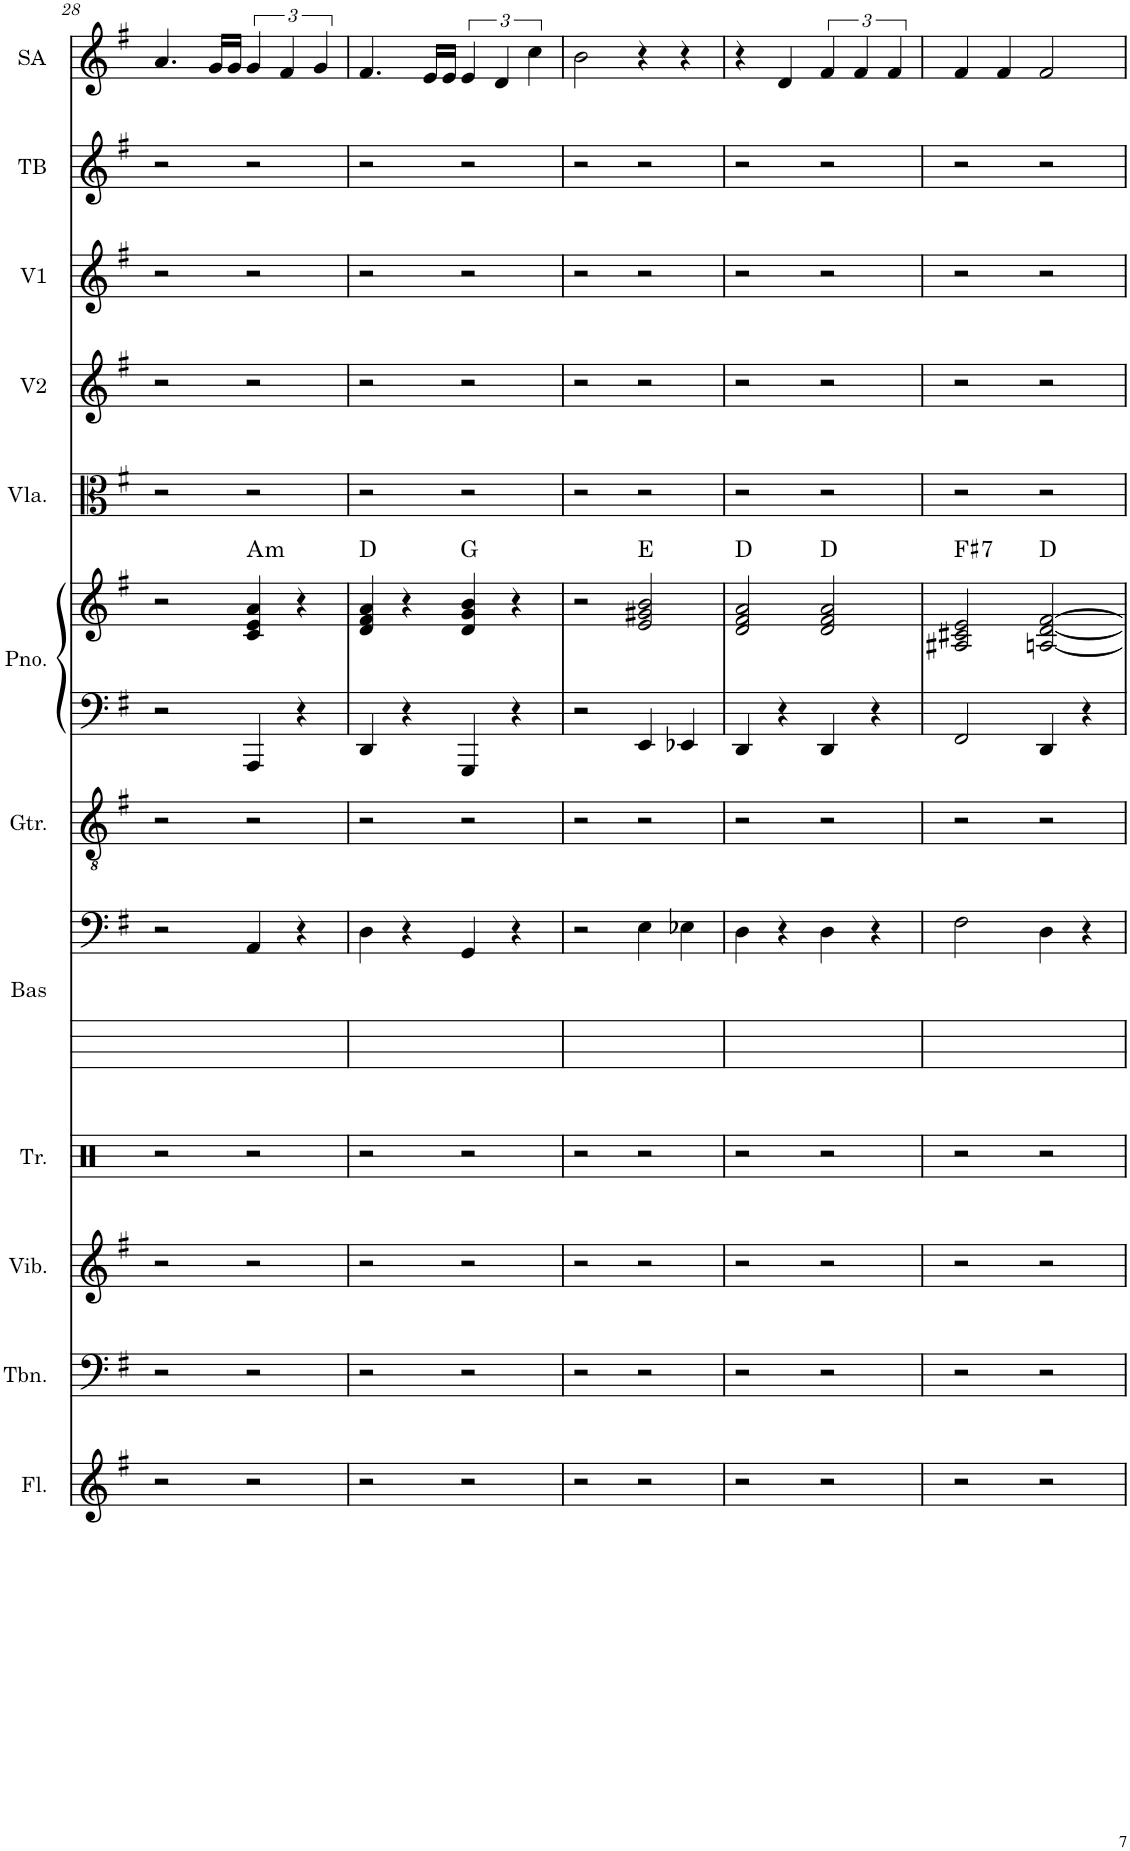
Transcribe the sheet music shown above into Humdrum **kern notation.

**kern	**kern	**kern	**kern	**kern	**kern	**kern	**kern	**kern	**harte	**kern	**kern	**kern	**kern	**kern
*part12	*part11	*part10	*part9	*part8	*part8	*part7	*part6	*part6	*part6	*part5	*part4	*part3	*part2	*part1
*staff14	*staff13	*staff12	*staff11	*staff10	*staff9	*staff8	*staff7	*staff6	*	*staff5	*staff4	*staff3	*staff2	*staff1
*I"Flute	*I"Trombone	*I"Vibraphone	*I"Trummor	*I"Bas	*	*I"Gitarr	*I"Piano	*	*	*I"Viola	*I"Violin 2	*I"Violin 1	*I"TB	*I"SA
*I'Fl.	*I'Tbn.	*I'Vib.	*I'Tr.	*I'Bas	*	*I'Gtr.	*I'Pno.	*	*	*I'Vla.	*I'V2	*I'V1	*I'TB	*I'SA
!!LO:PB:g=z
*clefG2	*clefF4	*clefG2	*clefX	*	*clefF4	*clefGv2	*clefF4	*clefG2	*	*clefC3	*clefG2	*clefG2	*clefG2	*clefG2
*	*	*	*	*Trd7c12	*Trd7c12	*	*	*	*	*	*	*	*	*
*k[f#]	*k[f#]	*k[f#]	*k[]	*k[f#]	*k[f#]	*k[f#]	*k[f#]	*k[f#]	*	*k[f#]	*k[f#]	*k[f#]	*k[f#]	*k[f#]
*M4/4	*M4/4	*M4/4	*M4/4	*M4/4	*M4/4	*M4/4	*M4/4	*M4/4	*	*M4/4	*M4/4	*M4/4	*M4/4	*M4/4
=28	=28	=28	=28	=28	=28	=28	=28	=28	=28	=28	=28	=28	=28	=28
2r	2r	2r	2r	2r	2r	2r	2r	2r	.	2r	2r	2r	2r	4.a/
.	.	.	.	.	.	.	.	.	.	.	.	.	.	16g/LL
.	.	.	.	.	.	.	.	.	.	.	.	.	.	16g/JJ
!	!	!	!	!	!	!	!	!	!LO:H:kt=m	!	!	!	!	!
2r	2r	2r	2r	2r	4AA/	2r	4AAA/	4c/ 4e/ 4a/	A:min	2r	2r	2r	2r	6g/
.	.	.	.	.	.	.	.	.	.	.	.	.	.	6f#/
.	.	.	.	.	4r	.	4r	4r	.	.	.	.	.	.
.	.	.	.	.	.	.	.	.	.	.	.	.	.	6g/
=29	=29	=29	=29	=29	=29	=29	=29	=29	=29	=29	=29	=29	=29	=29
2r	2r	2r	2r	2r	4D\	2r	4DD/	4d/ 4f#/ 4a/	D:maj	2r	2r	2r	2r	4.f#/
.	.	.	.	.	4r	.	4r	4r	.	.	.	.	.	.
.	.	.	.	.	.	.	.	.	.	.	.	.	.	16e/LL
.	.	.	.	.	.	.	.	.	.	.	.	.	.	16e/JJ
2r	2r	2r	2r	2r	4GG/	2r	4GGG/	4d/ 4g/ 4b/	G:maj	2r	2r	2r	2r	6e/
.	.	.	.	.	.	.	.	.	.	.	.	.	.	6d/
.	.	.	.	.	4r	.	4r	4r	.	.	.	.	.	.
.	.	.	.	.	.	.	.	.	.	.	.	.	.	6cc\
=30	=30	=30	=30	=30	=30	=30	=30	=30	=30	=30	=30	=30	=30	=30
2r	2r	2r	2r	2r	2r	2r	2r	2r	.	2r	2r	2r	2r	2b\
2r	2r	2r	2r	2r	4E\	2r	4EE/	2e/ 2g#X/ 2b/	E:maj	2r	2r	2r	2r	4r
.	.	.	.	.	4E-X\	.	4EE-X/	.	.	.	.	.	.	4r
=31	=31	=31	=31	=31	=31	=31	=31	=31	=31	=31	=31	=31	=31	=31
2r	2r	2r	2r	2r	4D\	2r	4DD/	2d/ 2f#/ 2a/	D:maj	2r	2r	2r	2r	4r
.	.	.	.	.	4r	.	4r	.	.	.	.	.	.	4d/
2r	2r	2r	2r	2r	4D\	2r	4DD/	2d/ 2f#/ 2a/	D:maj	2r	2r	2r	2r	6f#/
.	.	.	.	.	.	.	.	.	.	.	.	.	.	6f#/
.	.	.	.	.	4r	.	4r	.	.	.	.	.	.	.
.	.	.	.	.	.	.	.	.	.	.	.	.	.	6f#/
=32	=32	=32	=32	=32	=32	=32	=32	=32	=32	=32	=32	=32	=32	=32
!	!	!	!	!	!	!	!	!	!LO:H:kt=7	!	!	!	!	!
2r	2r	2r	2r	2r	2F#\	2r	2FF#/	2A#X/ 2c#X/ 2e/	F#:7	2r	2r	2r	2r	4f#/
.	.	.	.	.	.	.	.	.	.	.	.	.	.	4f#/
2r	2r	2r	2r	2r	4D\	2r	4DD/	[2An/ [2d/ [2f#/	D:maj	2r	2r	2r	2r	2f#/
.	.	.	.	.	4r	.	4r	.	.	.	.	.	.	.
=	=	=	=	=	=	=	=	=	=	=	=	=	=	=
*-	*-	*-	*-	*-	*-	*-	*-	*-	*-	*-	*-	*-	*-	*-
